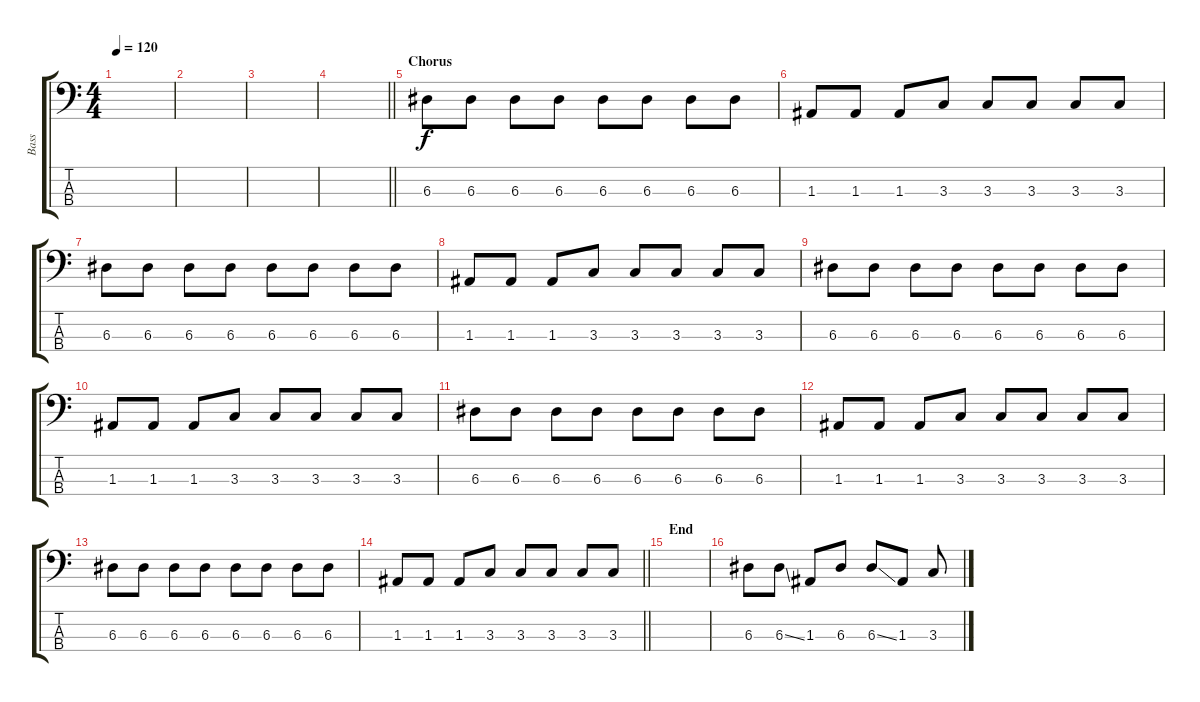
\track ("Bass" "Bass") {instrument electricbassfinger}
\staff {score tabs}
\tuning (G2 D2 A1 E1) {hide}
\ts (4 4)
\tempo 120
\clef f4
\ks c
|
|
|
\barLineRight lightlight
|
\section ("" "Chorus")
6.3.8 6.3.8 6.3.8 6.3.8 6.3.8 6.3.8 6.3.8 6.3.8 |
1.3.8 1.3.8 1.3.8 3.3.8 3.3.8 3.3.8 3.3.8 3.3.8 |
6.3.8 6.3.8 6.3.8 6.3.8 6.3.8 6.3.8 6.3.8 6.3.8 |
1.3.8 1.3.8 1.3.8 3.3.8 3.3.8 3.3.8 3.3.8 3.3.8 |
6.3.8 6.3.8 6.3.8 6.3.8 6.3.8 6.3.8 6.3.8 6.3.8 |
1.3.8 1.3.8 1.3.8 3.3.8 3.3.8 3.3.8 3.3.8 3.3.8 |
6.3.8 6.3.8 6.3.8 6.3.8 6.3.8 6.3.8 6.3.8 6.3.8 |
1.3.8 1.3.8 1.3.8 3.3.8 3.3.8 3.3.8 3.3.8 3.3.8 |
6.3.8 6.3.8 6.3.8 6.3.8 6.3.8 6.3.8 6.3.8 6.3.8 |
\barLineRight lightlight
1.3.8 1.3.8 1.3.8 3.3.8 3.3.8 3.3.8 3.3.8 3.3.8 |
\section ("" "End")
|
6.3.8 6.3{ss}.8 1.3.8 6.3.8 6.3{ss}.8 1.3.8 3.3.8
